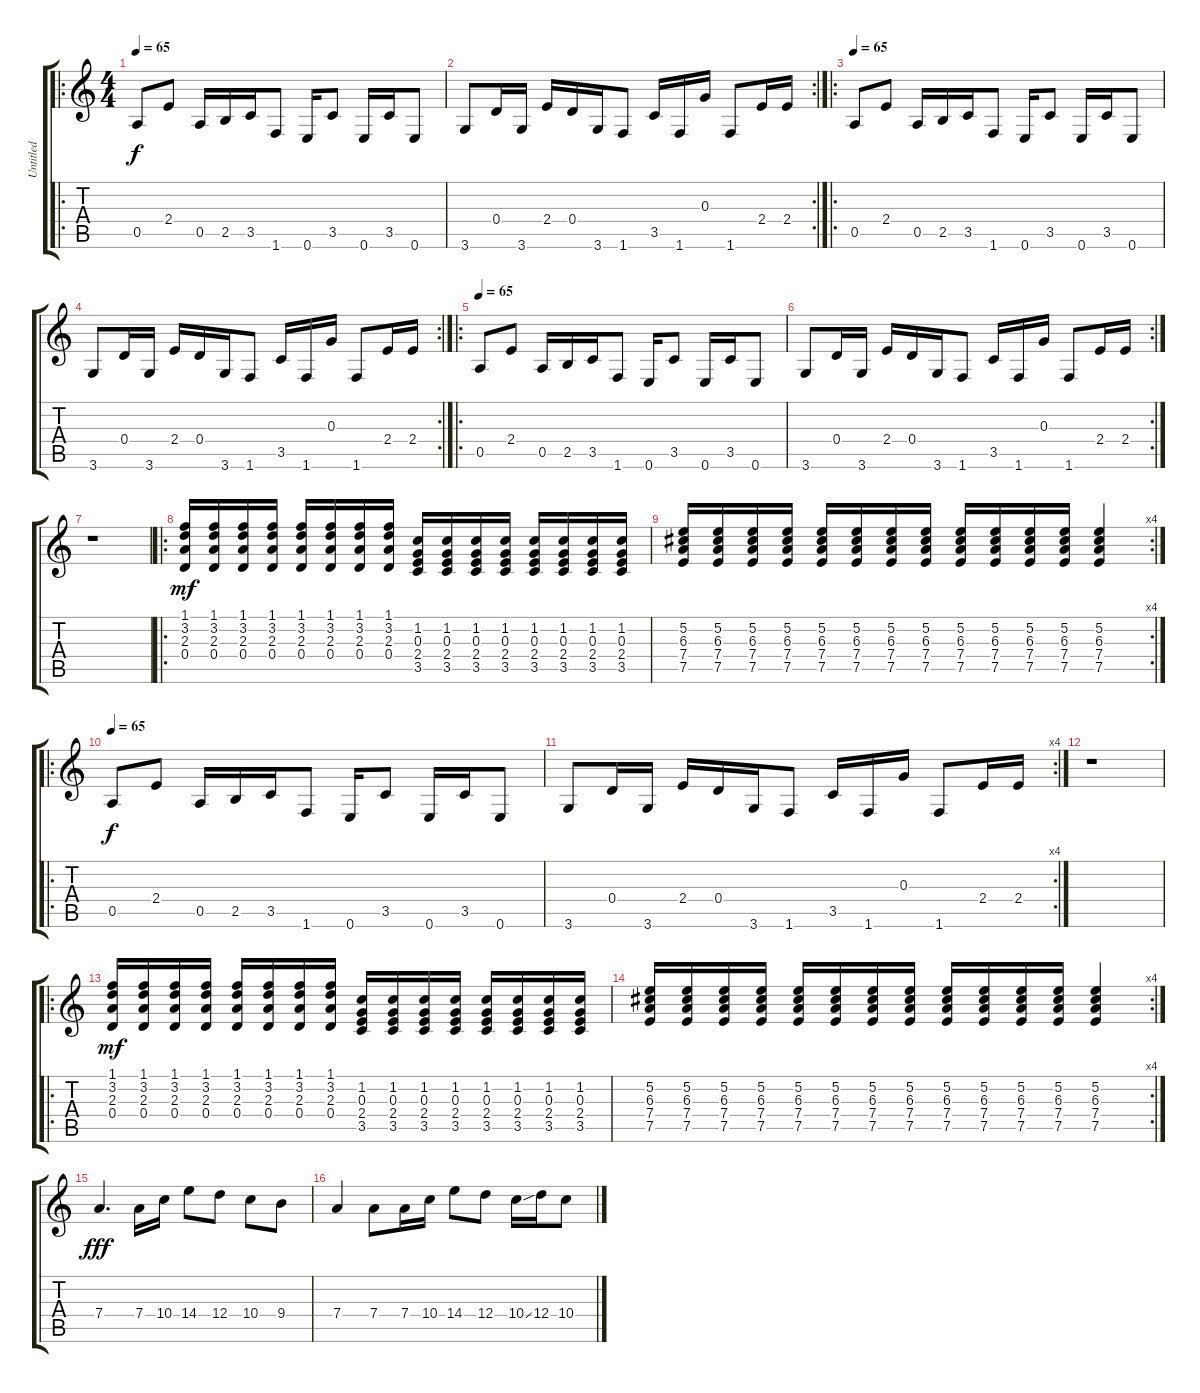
\track ("Untitled" "Untitled") {instrument electricguitarclean}
\staff {score tabs}
\tuning (E4 B3 G3 D3 A2 E2) {hide}
\ro
\ts (4 4)
\tempo 65
\clef g2
\ks c
0.5.8{dy f instrument electricguitarclean} 2.4.8 0.5.16 2.5.16 3.5.16 1.6.8 0.6.16 3.5.8 0.6.16 3.5.16 0.6.8 |
\rc 2
3.6.8 0.4.16 3.6.16 2.4.16 0.4.16 3.6.16 1.6.8 3.5.16 1.6.16 0.3.16 1.6.8 2.4.16 2.4.16 |
\ro
\tempo 65
0.5.8 2.4.8 0.5.16 2.5.16 3.5.16 1.6.8 0.6.16 3.5.8 0.6.16 3.5.16 0.6.8 |
\rc 2
3.6.8 0.4.16 3.6.16 2.4.16 0.4.16 3.6.16 1.6.8 3.5.16 1.6.16 0.3.16 1.6.8 2.4.16 2.4.16 |
\ro
\tempo 65
0.5.8 2.4.8 0.5.16 2.5.16 3.5.16 1.6.8 0.6.16 3.5.8 0.6.16 3.5.16 0.6.8 |
\rc 2
3.6.8 0.4.16 3.6.16 2.4.16 0.4.16 3.6.16 1.6.8 3.5.16 1.6.16 0.3.16 1.6.8 2.4.16 2.4.16 |
r.1 |
\ro
(1.1 3.2 2.3 0.4).16{dy mf} (1.1 3.2 2.3 0.4).16 (1.1 3.2 2.3 0.4).16 (1.1 3.2 2.3 0.4).16 (1.1 3.2 2.3 0.4).16 (1.1 3.2 2.3 0.4).16 (1.1 3.2 2.3 0.4).16 (1.1 3.2 2.3 0.4).16 (1.2 0.3 2.4 3.5).16 (1.2 0.3 2.4 3.5).16 (1.2 0.3 2.4 3.5).16 (1.2 0.3 2.4 3.5).16 (1.2 0.3 2.4 3.5).16 (1.2 0.3 2.4 3.5).16 (1.2 0.3 2.4 3.5).16 (1.2 0.3 2.4 3.5).16 |
\rc 4
(5.2 6.3 7.4 7.5).16 (5.2 6.3 7.4 7.5).16 (5.2 6.3 7.4 7.5).16 (5.2 6.3 7.4 7.5).16 (5.2 6.3 7.4 7.5).16 (5.2 6.3 7.4 7.5).16 (5.2 6.3 7.4 7.5).16 (5.2 6.3 7.4 7.5).16 (5.2 6.3 7.4 7.5).16 (5.2 6.3 7.4 7.5).16 (5.2 6.3 7.4 7.5).16 (5.2 6.3 7.4 7.5).16 (5.2 6.3 7.4 7.5).4 |
\ro
\tempo 65
0.5.8{dy f} 2.4.8 0.5.16 2.5.16 3.5.16 1.6.8 0.6.16 3.5.8 0.6.16 3.5.16 0.6.8 |
\rc 4
3.6.8 0.4.16 3.6.16 2.4.16 0.4.16 3.6.16 1.6.8 3.5.16 1.6.16 0.3.16 1.6.8 2.4.16 2.4.16 |
r.1 |
\ro
(1.1 3.2 2.3 0.4).16{dy mf} (1.1 3.2 2.3 0.4).16 (1.1 3.2 2.3 0.4).16 (1.1 3.2 2.3 0.4).16 (1.1 3.2 2.3 0.4).16 (1.1 3.2 2.3 0.4).16 (1.1 3.2 2.3 0.4).16 (1.1 3.2 2.3 0.4).16 (1.2 0.3 2.4 3.5).16 (1.2 0.3 2.4 3.5).16 (1.2 0.3 2.4 3.5).16 (1.2 0.3 2.4 3.5).16 (1.2 0.3 2.4 3.5).16 (1.2 0.3 2.4 3.5).16 (1.2 0.3 2.4 3.5).16 (1.2 0.3 2.4 3.5).16 |
\rc 4
(5.2 6.3 7.4 7.5).16 (5.2 6.3 7.4 7.5).16 (5.2 6.3 7.4 7.5).16 (5.2 6.3 7.4 7.5).16 (5.2 6.3 7.4 7.5).16 (5.2 6.3 7.4 7.5).16 (5.2 6.3 7.4 7.5).16 (5.2 6.3 7.4 7.5).16 (5.2 6.3 7.4 7.5).16 (5.2 6.3 7.4 7.5).16 (5.2 6.3 7.4 7.5).16 (5.2 6.3 7.4 7.5).16 (5.2 6.3 7.4 7.5).4 |
7.4.4{d dy fff} 7.4.16 10.4.16 14.4.8 12.4.8 10.4.8 9.4.8 |
7.4.4 7.4.8 7.4.16 10.4.16 14.4.8 12.4.8 10.4{ss}.16 12.4.16 10.4.8
